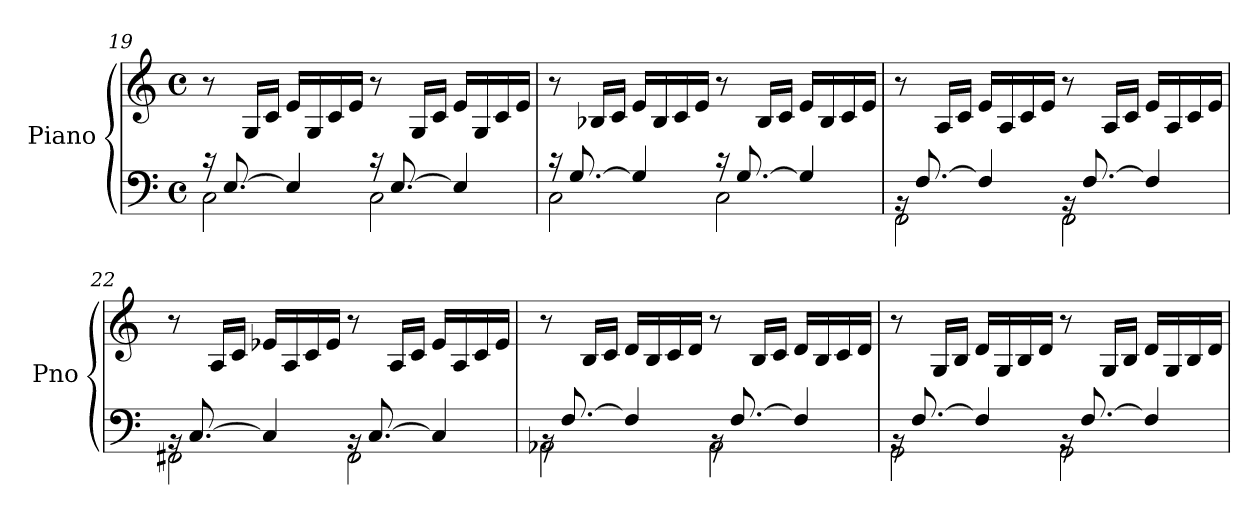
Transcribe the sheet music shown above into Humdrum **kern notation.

**kern	**kern
*part1	*part1
*staff2	*staff1
*I"Piano	*
*I'Pno	*
!!LO:LB:g=z
*clefF4	*clefG2
*k[]	*k[]
*M4/4	*M4/4
*met(c)	*met(c)
=19	=19
*^	*
16r	2C\	8r
[8.E/	.	.
.	.	16G/LL
.	.	16c/JJ
4E/]	.	16e/LL
.	.	16G/
.	.	16c/
.	.	16e/JJ
16r	2C\	8r
[8.E/	.	.
.	.	16G/LL
.	.	16c/JJ
4E/]	.	16e/LL
.	.	16G/
.	.	16c/
.	.	16e/JJ
=20	=20	=20
16r	2C\	8r
[8.G/	.	.
.	.	16B-X/LL
.	.	16c/JJ
4G/]	.	16e/LL
.	.	16B-/
.	.	16c/
.	.	16e/JJ
16r	2C\	8r
[8.G/	.	.
.	.	16B-/LL
.	.	16c/JJ
4G/]	.	16e/LL
.	.	16B-/
.	.	16c/
.	.	16e/JJ
=21	=21	=21
16rBB	2FF\	8r
[8.F/	.	.
.	.	16A/LL
.	.	16c/JJ
4F/]	.	16e/LL
.	.	16A/
.	.	16c/
.	.	16e/JJ
16rBB	2FF\	8r
[8.F/	.	.
.	.	16A/LL
.	.	16c/JJ
4F/]	.	16e/LL
.	.	16A/
.	.	16c/
.	.	16e/JJ
!!LO:LB:g=z
=22	=22	=22
16rBB	2FF#X\	8r
[8.C/	.	.
.	.	16A/LL
.	.	16c/JJ
4C/]	.	16e-X/LL
.	.	16A/
.	.	16c/
.	.	16e-/JJ
16rBB	2FF#\	8r
[8.C/	.	.
.	.	16A/LL
.	.	16c/JJ
4C/]	.	16e-/LL
.	.	16A/
.	.	16c/
.	.	16e-/JJ
=23	=23	=23
16rBB	2AA-X\	8r
[8.F/	.	.
.	.	16B/LL
.	.	16c/JJ
4F/]	.	16d/LL
.	.	16B/
.	.	16c/
.	.	16d/JJ
16rBB	2AA-\	8r
[8.F/	.	.
.	.	16B/LL
.	.	16c/JJ
4F/]	.	16d/LL
.	.	16B/
.	.	16c/
.	.	16d/JJ
=24	=24	=24
16rBB	2GG\	8r
[8.F/	.	.
.	.	16G/LL
.	.	16B/JJ
4F/]	.	16d/LL
.	.	16G/
.	.	16B/
.	.	16d/JJ
16rBB	2GG\	8r
[8.F/	.	.
.	.	16G/LL
.	.	16B/JJ
4F/]	.	16d/LL
.	.	16G/
.	.	16B/
.	.	16d/JJ
*v	*v	*
=	=
*-	*-
